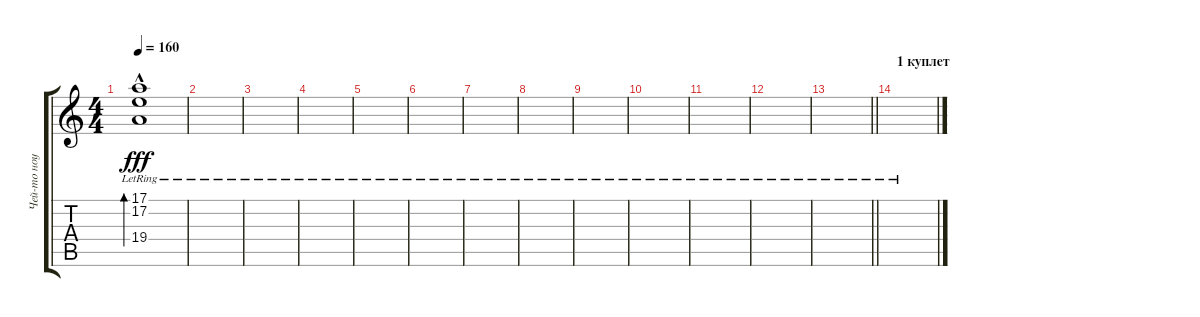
\track ("Чей-то ноут-бук" "Чей-то ноу") {instrument stringensemble1}
\staff {score tabs}
\tuning (E4 B3 G3 D3 A2 D2) {hide}
\ts (4 4)
\tempo 160
\clef g2
\ks c
(17.1{hac lr} 17.2{hac lr} 19.4{hac lr}).1{bd 480 dy fff volume 0} |
|
|
|
|
|
|
|
|
|
|
|
\barLineRight lightlight
|
\section ("" "1 куплет")
